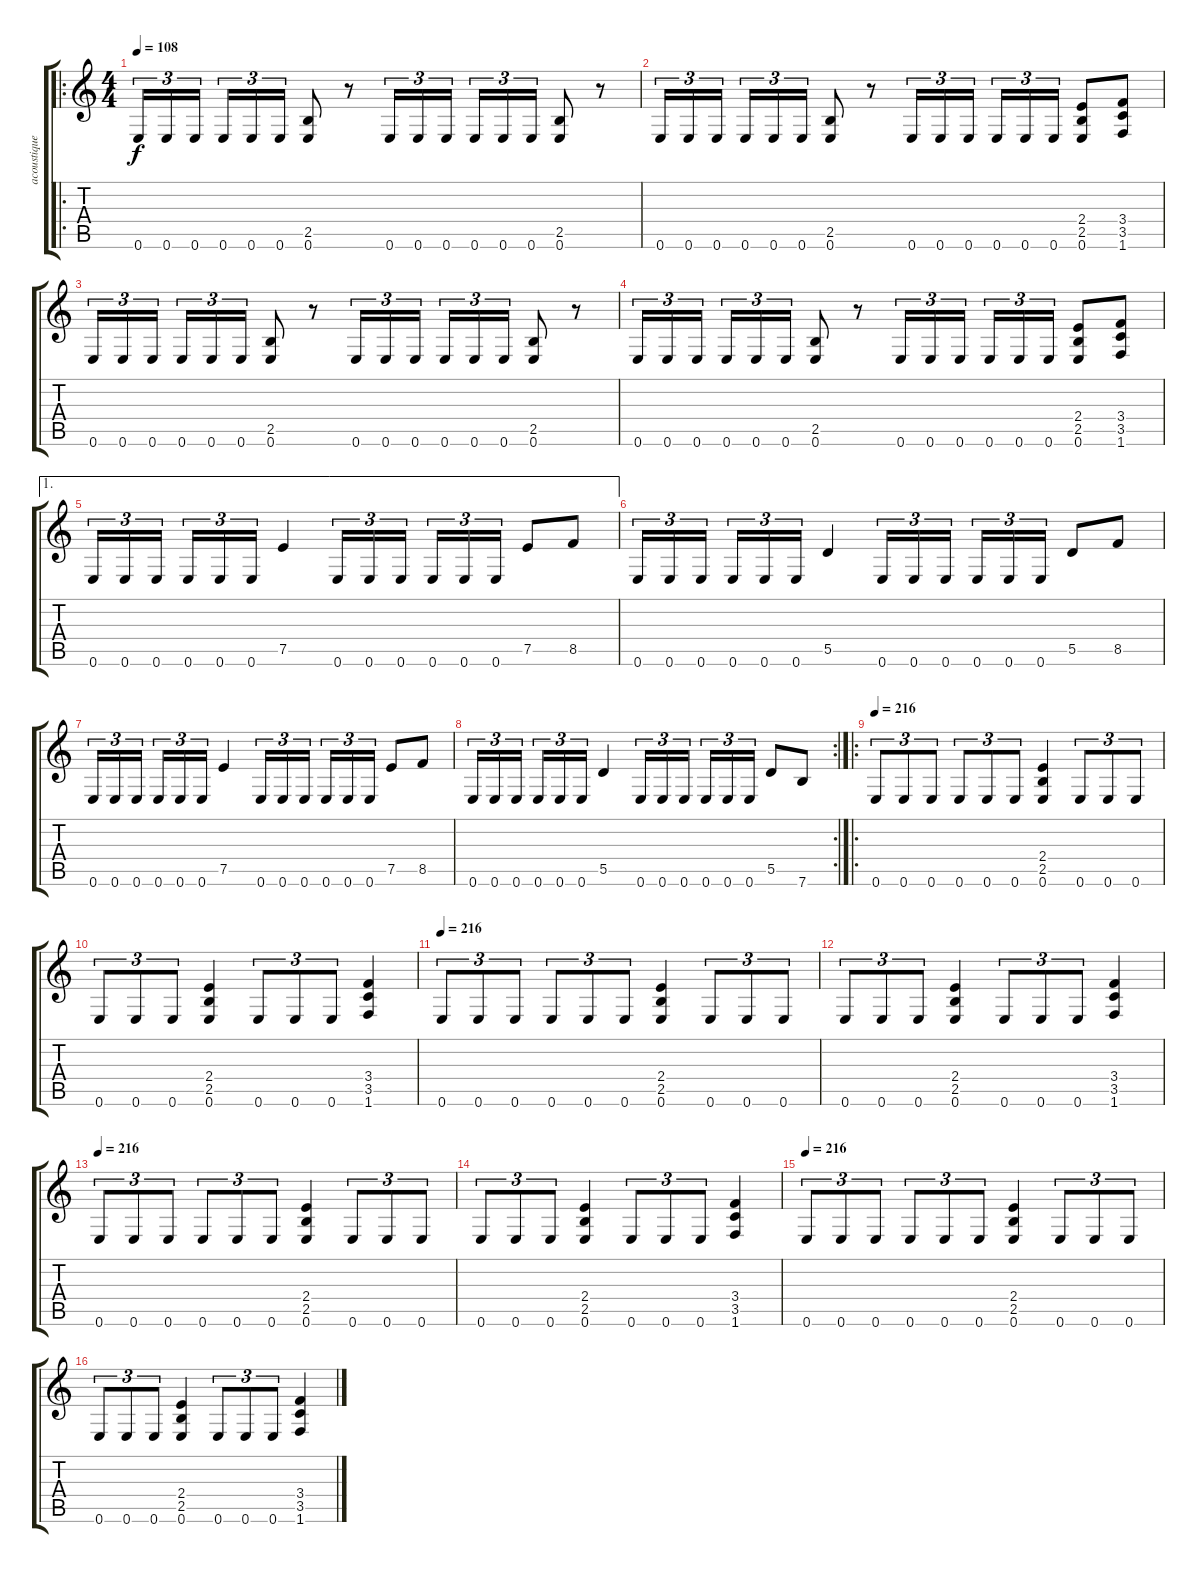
\track ("acoustique 2" "acoustique") {instrument acousticguitarsteel}
\staff {score tabs}
\tuning (E4 B3 G3 D3 A2 E2) {hide}
\ro
\ts (4 4)
\tempo 108
\clef g2
\ks c
0.6.16{tu (3 2) dy f instrument overdrivenguitar} 0.6.16{tu (3 2)} 0.6.16{tu (3 2) beam splitsecondary} 0.6.16{tu (3 2)} 0.6.16{tu (3 2)} 0.6.16{tu (3 2)} (2.5 0.6).8 r.8 0.6.16{tu (3 2)} 0.6.16{tu (3 2)} 0.6.16{tu (3 2) beam splitsecondary} 0.6.16{tu (3 2)} 0.6.16{tu (3 2)} 0.6.16{tu (3 2)} (2.5 0.6).8 r.8 |
0.6.16{tu (3 2)} 0.6.16{tu (3 2)} 0.6.16{tu (3 2) beam splitsecondary} 0.6.16{tu (3 2)} 0.6.16{tu (3 2)} 0.6.16{tu (3 2)} (2.5 0.6).8 r.8 0.6.16{tu (3 2)} 0.6.16{tu (3 2)} 0.6.16{tu (3 2) beam splitsecondary} 0.6.16{tu (3 2)} 0.6.16{tu (3 2)} 0.6.16{tu (3 2)} (2.4 2.5 0.6).8 (3.4 3.5 1.6).8 |
0.6.16{tu (3 2) instrument overdrivenguitar} 0.6.16{tu (3 2)} 0.6.16{tu (3 2) beam splitsecondary} 0.6.16{tu (3 2)} 0.6.16{tu (3 2)} 0.6.16{tu (3 2)} (2.5 0.6).8 r.8 0.6.16{tu (3 2)} 0.6.16{tu (3 2)} 0.6.16{tu (3 2) beam splitsecondary} 0.6.16{tu (3 2)} 0.6.16{tu (3 2)} 0.6.16{tu (3 2)} (2.5 0.6).8 r.8 |
0.6.16{tu (3 2)} 0.6.16{tu (3 2)} 0.6.16{tu (3 2) beam splitsecondary} 0.6.16{tu (3 2)} 0.6.16{tu (3 2)} 0.6.16{tu (3 2)} (2.5 0.6).8 r.8 0.6.16{tu (3 2)} 0.6.16{tu (3 2)} 0.6.16{tu (3 2) beam splitsecondary} 0.6.16{tu (3 2)} 0.6.16{tu (3 2)} 0.6.16{tu (3 2)} (2.4 2.5 0.6).8 (3.4 3.5 1.6).8 |
\ae 1
0.6.16{tu (3 2) instrument overdrivenguitar} 0.6.16{tu (3 2)} 0.6.16{tu (3 2) beam splitsecondary} 0.6.16{tu (3 2)} 0.6.16{tu (3 2)} 0.6.16{tu (3 2)} 7.5.4 0.6.16{tu (3 2)} 0.6.16{tu (3 2)} 0.6.16{tu (3 2) beam splitsecondary} 0.6.16{tu (3 2)} 0.6.16{tu (3 2)} 0.6.16{tu (3 2)} 7.5.8 8.5.8 |
0.6.16{tu (3 2)} 0.6.16{tu (3 2)} 0.6.16{tu (3 2) beam splitsecondary} 0.6.16{tu (3 2)} 0.6.16{tu (3 2)} 0.6.16{tu (3 2)} 5.5.4 0.6.16{tu (3 2)} 0.6.16{tu (3 2)} 0.6.16{tu (3 2) beam splitsecondary} 0.6.16{tu (3 2)} 0.6.16{tu (3 2)} 0.6.16{tu (3 2)} 5.5.8 8.5.8 |
0.6.16{tu (3 2) instrument overdrivenguitar} 0.6.16{tu (3 2)} 0.6.16{tu (3 2) beam splitsecondary} 0.6.16{tu (3 2)} 0.6.16{tu (3 2)} 0.6.16{tu (3 2)} 7.5.4 0.6.16{tu (3 2)} 0.6.16{tu (3 2)} 0.6.16{tu (3 2) beam splitsecondary} 0.6.16{tu (3 2)} 0.6.16{tu (3 2)} 0.6.16{tu (3 2)} 7.5.8 8.5.8 |
\rc 2
0.6.16{tu (3 2)} 0.6.16{tu (3 2)} 0.6.16{tu (3 2) beam splitsecondary} 0.6.16{tu (3 2)} 0.6.16{tu (3 2)} 0.6.16{tu (3 2)} 5.5.4 0.6.16{tu (3 2)} 0.6.16{tu (3 2)} 0.6.16{tu (3 2) beam splitsecondary} 0.6.16{tu (3 2)} 0.6.16{tu (3 2)} 0.6.16{tu (3 2)} 5.5.8 7.6.8 |
\ro
\tempo 216
0.6.8{tu (3 2) volume 13 balance 8 instrument overdrivenguitar} 0.6.8{tu (3 2)} 0.6.8{tu (3 2)} 0.6.8{tu (3 2)} 0.6.8{tu (3 2)} 0.6.8{tu (3 2)} (2.4 2.5 0.6).4 0.6.8{tu (3 2)} 0.6.8{tu (3 2)} 0.6.8{tu (3 2)} |
0.6.8{tu (3 2)} 0.6.8{tu (3 2)} 0.6.8{tu (3 2)} (2.4 2.5 0.6).4 0.6.8{tu (3 2)} 0.6.8{tu (3 2)} 0.6.8{tu (3 2)} (3.4 3.5 1.6).4 |
\tempo 216
0.6.8{tu (3 2) volume 13 balance 8 instrument overdrivenguitar} 0.6.8{tu (3 2)} 0.6.8{tu (3 2)} 0.6.8{tu (3 2)} 0.6.8{tu (3 2)} 0.6.8{tu (3 2)} (2.4 2.5 0.6).4 0.6.8{tu (3 2)} 0.6.8{tu (3 2)} 0.6.8{tu (3 2)} |
0.6.8{tu (3 2)} 0.6.8{tu (3 2)} 0.6.8{tu (3 2)} (2.4 2.5 0.6).4 0.6.8{tu (3 2)} 0.6.8{tu (3 2)} 0.6.8{tu (3 2)} (3.4 3.5 1.6).4 |
\tempo 216
0.6.8{tu (3 2) volume 13 balance 8 instrument overdrivenguitar} 0.6.8{tu (3 2)} 0.6.8{tu (3 2)} 0.6.8{tu (3 2)} 0.6.8{tu (3 2)} 0.6.8{tu (3 2)} (2.4 2.5 0.6).4 0.6.8{tu (3 2)} 0.6.8{tu (3 2)} 0.6.8{tu (3 2)} |
0.6.8{tu (3 2)} 0.6.8{tu (3 2)} 0.6.8{tu (3 2)} (2.4 2.5 0.6).4 0.6.8{tu (3 2)} 0.6.8{tu (3 2)} 0.6.8{tu (3 2)} (3.4 3.5 1.6).4 |
\tempo 216
0.6.8{tu (3 2) volume 13 balance 8 instrument overdrivenguitar} 0.6.8{tu (3 2)} 0.6.8{tu (3 2)} 0.6.8{tu (3 2)} 0.6.8{tu (3 2)} 0.6.8{tu (3 2)} (2.4 2.5 0.6).4 0.6.8{tu (3 2)} 0.6.8{tu (3 2)} 0.6.8{tu (3 2)} |
0.6.8{tu (3 2)} 0.6.8{tu (3 2)} 0.6.8{tu (3 2)} (2.4 2.5 0.6).4 0.6.8{tu (3 2)} 0.6.8{tu (3 2)} 0.6.8{tu (3 2)} (3.4 3.5 1.6).4
